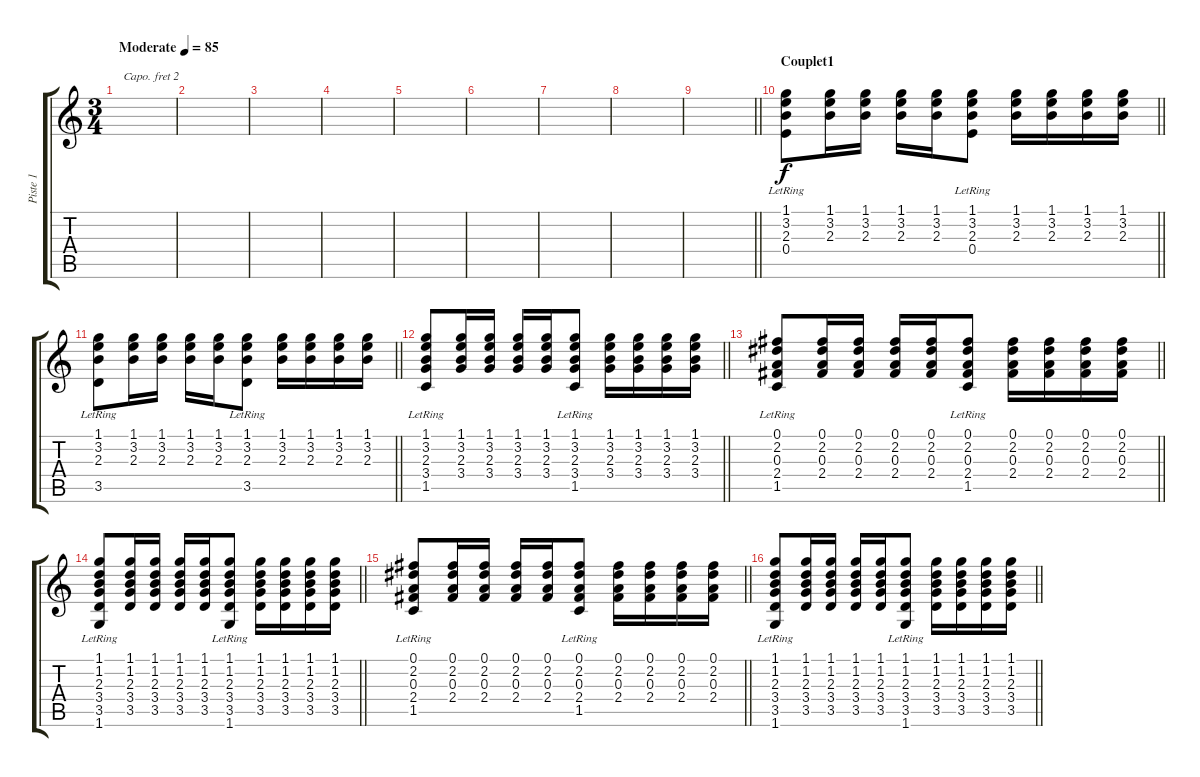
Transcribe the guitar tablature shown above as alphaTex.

\track ("Piste 1" "Piste 1") {instrument acousticguitarsteel}
\staff {score tabs}
\capo 2
\tuning (E4 B3 G3 D3 A2 E2) {hide}
\ts (3 4)
\tempo (85 "Moderate")
\clef g2
\ks c
|
|
|
|
|
|
|
|
\barLineRight lightlight
|
\section ("" "Couplet1")
\barLineRight lightlight
(1.1 3.2 2.3 0.4{lr}).8 (1.1 3.2 2.3).16 (1.1 3.2 2.3).16 (1.1 3.2 2.3).16 (1.1 3.2 2.3).16 (1.1 3.2 2.3 0.4{lr}).8 (1.1 3.2 2.3).16 (1.1 3.2 2.3).16 (1.1 3.2 2.3).16 (1.1 3.2 2.3).16 |
\barLineRight lightlight
(1.1 3.2 2.3 3.5{lr}).8 (1.1 3.2 2.3).16 (1.1 3.2 2.3).16 (1.1 3.2 2.3).16 (1.1 3.2 2.3).16 (1.1 3.2 2.3 3.5{lr}).8 (1.1 3.2 2.3).16 (1.1 3.2 2.3).16 (1.1 3.2 2.3).16 (1.1 3.2 2.3).16 |
\barLineRight lightlight
(1.1 3.2 2.3 3.4 1.5{lr}).8 (1.1 3.2 2.3 3.4).16 (1.1 3.2 2.3 3.4).16 (1.1 3.2 2.3 3.4).16 (1.1 3.2 2.3 3.4).16 (1.1 3.2 2.3 3.4 1.5{lr}).8 (1.1 3.2 2.3 3.4).16 (1.1 3.2 2.3 3.4).16 (1.1 3.2 2.3 3.4).16 (1.1 3.2 2.3 3.4).16 |
\barLineRight lightlight
(0.1 2.2 0.3 2.4 1.5{lr}).8 (0.1 2.2 0.3 2.4).16 (0.1 2.2 0.3 2.4).16 (0.1 2.2 0.3 2.4).16 (0.1 2.2 0.3 2.4).16 (0.1 2.2 0.3 2.4 1.5{lr}).8 (0.1 2.2 0.3 2.4).16 (0.1 2.2 0.3 2.4).16 (0.1 2.2 0.3 2.4).16 (0.1 2.2 0.3 2.4).16 |
\barLineRight lightlight
(1.1 1.2 2.3 3.4 3.5 1.6{lr}).8 (1.1 1.2 2.3 3.4 3.5).16 (1.1 1.2 2.3 3.4 3.5).16 (1.1 1.2 2.3 3.4 3.5).16 (1.1 1.2 2.3 3.4 3.5).16 (1.1 1.2 2.3 3.4 3.5 1.6{lr}).8 (1.1 1.2 2.3 3.4 3.5).16 (1.1 1.2 2.3 3.4 3.5).16 (1.1 1.2 2.3 3.4 3.5).16 (1.1 1.2 2.3 3.4 3.5).16 |
\barLineRight lightlight
(0.1 2.2 0.3 2.4 1.5{lr}).8 (0.1 2.2 0.3 2.4).16 (0.1 2.2 0.3 2.4).16 (0.1 2.2 0.3 2.4).16 (0.1 2.2 0.3 2.4).16 (0.1 2.2 0.3 2.4 1.5{lr}).8 (0.1 2.2 0.3 2.4).16 (0.1 2.2 0.3 2.4).16 (0.1 2.2 0.3 2.4).16 (0.1 2.2 0.3 2.4).16 |
\barLineRight lightlight
(1.1 1.2 2.3 3.4 3.5 1.6{lr}).8 (1.1 1.2 2.3 3.4 3.5).16 (1.1 1.2 2.3 3.4 3.5).16 (1.1 1.2 2.3 3.4 3.5).16 (1.1 1.2 2.3 3.4 3.5).16 (1.1 1.2 2.3 3.4 3.5 1.6{lr}).8 (1.1 1.2 2.3 3.4 3.5).16 (1.1 1.2 2.3 3.4 3.5).16 (1.1 1.2 2.3 3.4 3.5).16 (1.1 1.2 2.3 3.4 3.5).16
